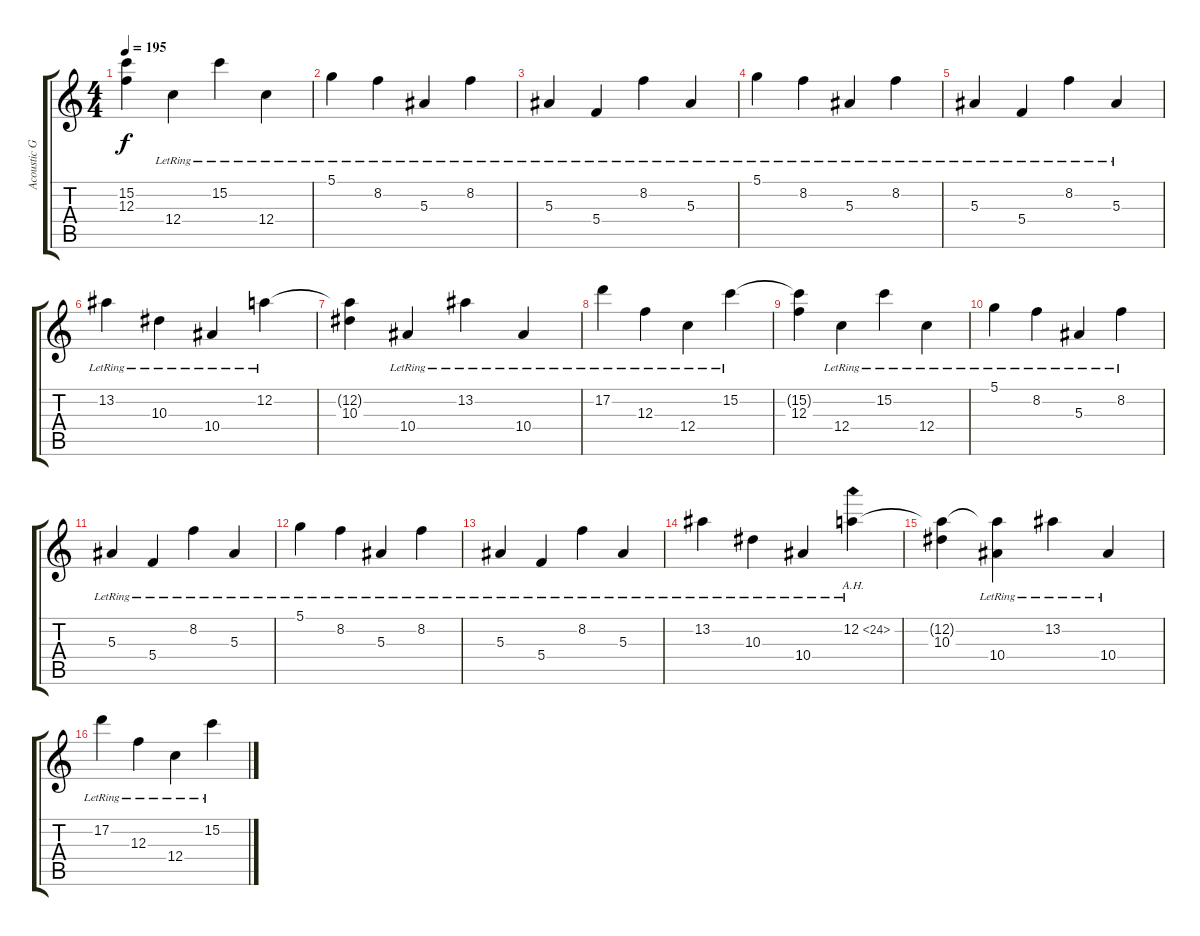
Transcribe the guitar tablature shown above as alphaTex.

\track ("Acoustic Guitar" "Acoustic G") {instrument acousticguitarsteel}
\staff {score tabs}
\tuning (D4 A3 F3 C3 G2 D2) {hide}
\ts (4 4)
\tempo 195
\clef g2
\ks c
(15.2{t} 12.3).4{dy f} 12.4{lr}.4 15.2{lr}.4 12.4{lr}.4 |
5.1{lr}.4 8.2{lr}.4 5.3{lr}.4 8.2{lr}.4 |
5.3{lr}.4 5.4{lr}.4 8.2{lr}.4 5.3{lr}.4 |
5.1{lr}.4 8.2{lr}.4 5.3{lr}.4 8.2{lr}.4 |
5.3{lr}.4 5.4{lr}.4 8.2{lr}.4 5.3{lr}.4 |
13.2{lr}.4 10.3{lr}.4 10.4{lr}.4 12.2{lr}.4 |
(12.2{t} 10.3).4 10.4{lr}.4 13.2{lr}.4 10.4{lr}.4 |
17.2{lr}.4 12.3{lr}.4 12.4{lr}.4 15.2{lr}.4 |
(15.2{t} 12.3).4 12.4{lr}.4 15.2{lr}.4 12.4{lr}.4 |
5.1{lr}.4 8.2{lr}.4 5.3{lr}.4 8.2{lr}.4 |
5.3{lr}.4 5.4{lr}.4 8.2{lr}.4 5.3{lr}.4 |
5.1{lr}.4 8.2{lr}.4 5.3{lr}.4 8.2{lr}.4 |
5.3{lr}.4 5.4{lr}.4 8.2{lr}.4 5.3{lr}.4 |
13.2{lr}.4 10.3{lr}.4 10.4{lr}.4 12.2{ah 12 lr}.4 |
(12.2{t} 10.3).4 (12.2{t} 10.4{lr}).4 13.2{lr}.4 10.4{lr}.4 |
17.2{lr}.4 12.3{lr}.4 12.4{lr}.4 15.2{lr}.4
